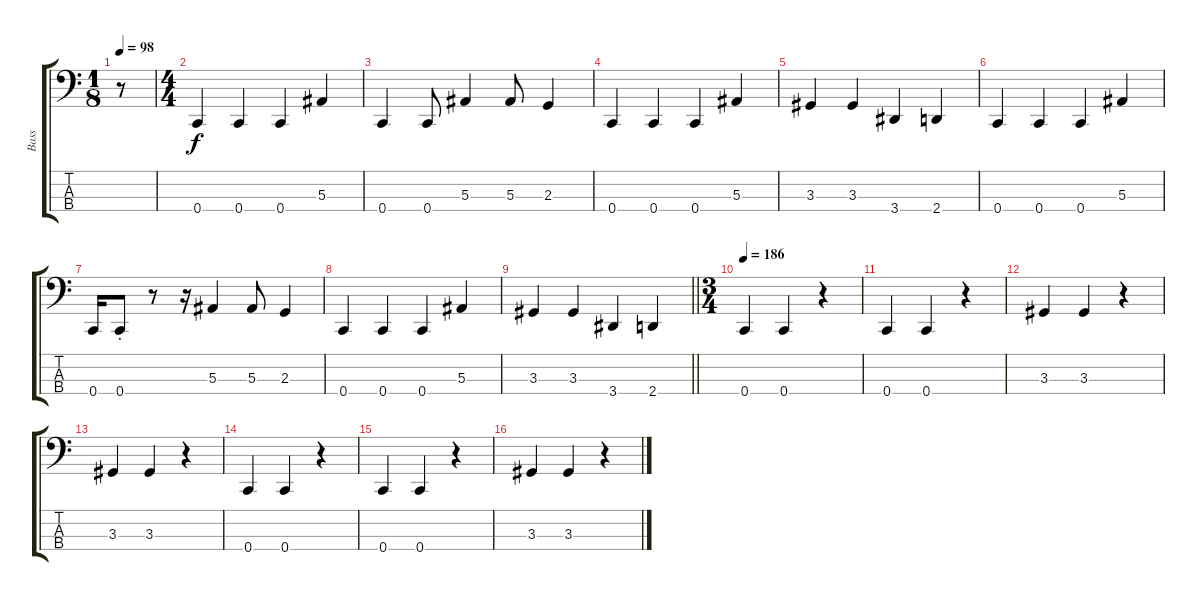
\track ("Bass" "Bass") {instrument electricbassfinger}
\staff {score tabs}
\tuning (Eb2 Bb1 F1 C1) {hide}
\ts (1 8)
\tempo 98
\clef f4
\ks c
r.8{dy f instrument electricbassfinger} |
\ts (4 4)
0.4.4 0.4.4 0.4.4 5.3.4 |
0.4.4 0.4.8 5.3.4 5.3.8 2.3.4 |
0.4.4 0.4.4 0.4.4 5.3.4 |
3.3.4 3.3.4 3.4.4 2.4.4 |
0.4.4 0.4.4 0.4.4 5.3.4 |
0.4.16 0.4{st}.8 r.8 r.16 5.3.4 5.3.8 2.3.4 |
0.4.4 0.4.4 0.4.4 5.3.4 |
\barLineRight lightlight
3.3.4 3.3.4 3.4.4 2.4.4 |
\ts (3 4)
\tempo 186
0.4.4 0.4.4 r.4 |
0.4.4 0.4.4 r.4 |
3.3.4 3.3.4 r.4 |
3.3.4 3.3.4 r.4 |
0.4.4 0.4.4 r.4 |
0.4.4 0.4.4 r.4 |
3.3.4 3.3.4 r.4
